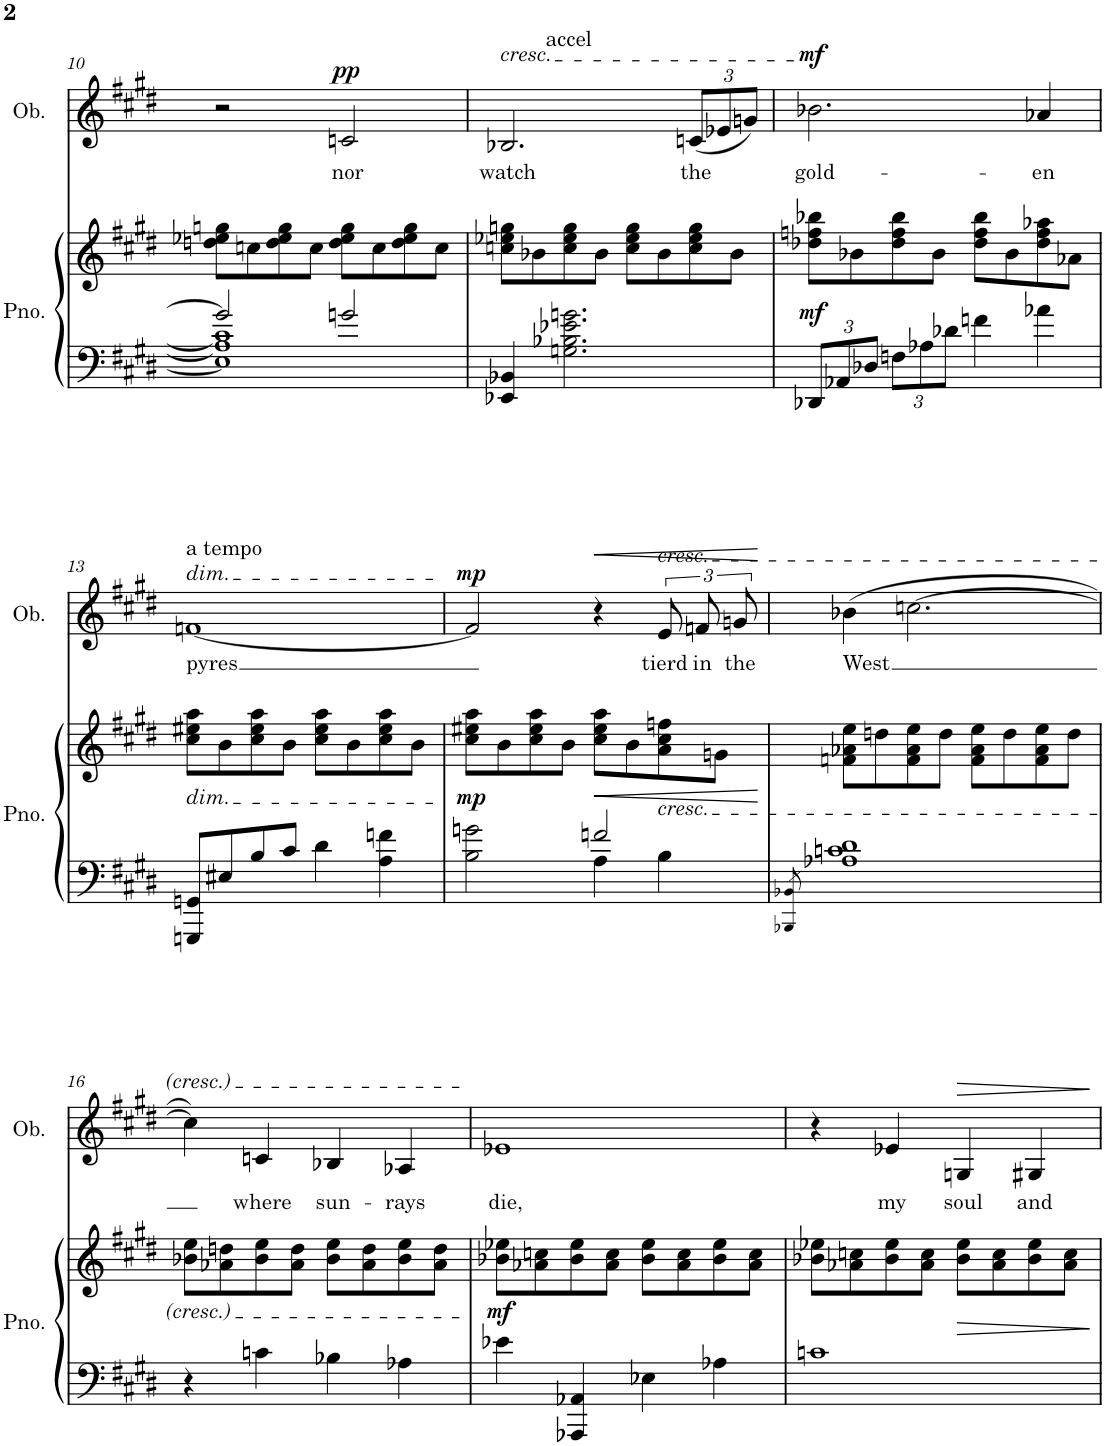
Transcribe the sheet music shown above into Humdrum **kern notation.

**kern	**kern	**dynam	**kern	**text	**dynam
*part2	*part2	*part2	*part1	*part1	*part1
*staff3	*staff2	*staff2/3	*staff1	*staff1	*staff1
*I"Piano	*	*	*I"Oboe	*	*
*I'Pno.	*	*	*I'Ob.	*	*
!!LO:PB:g=z
*clefF4	*clefG2	*	*clefG2	*	*
*k[f#c#g#d#]	*k[f#c#g#d#]	*	*k[f#c#g#d#]	*	*
*M4/4	*M4/4	*	*M4/4	*	*
=10	=10	=10	=10	=10	=10
*^	*	*	*	*	*
2g/]	1E-] 1A] 1c]	8ddn\ 8ee-X\ 8ggn\L	.	2r	.	.
.	.	8ccn\	.	.	.	.
.	.	8dd\ 8ee-\ 8gg\	.	.	.	.
.	.	8cc\J	.	.	.	.
!	!	!	!	!	!LO:LY:b	!LO:DY:a
2gn/	.	8dd\ 8ee-\ 8gg\L	.	2cn/	nor	pp
.	.	8cc\	.	.	.	.
.	.	8dd\ 8ee-\ 8gg\	.	.	.	.
.	.	8cc\J	.	.	.	.
*v	*v	*	*	*	*	*
=11	=11	=11	=11	=11	=11
!	!	!	!LO:TX:a:t=accel	!	!
!	!	!	!LO:TX:a:i:t=cresc.	!	!
!	!	!	!	!LO:LY:b	!
4EE-X/ 4BB-X/	8ccn\ 8ee-X\ 8ggn\L	.	2.B-X/	watch	.
.	8b-X\	.	.	.	.
2.Gn\ 2.B-X\ 2.e-X\ 2.gn\	8cc\ 8ee-\ 8gg\	.	.	.	.
.	8b-\J	.	.	.	.
.	8cc\ 8ee-\ 8gg\L	.	.	.	.
.	8b-\	.	.	.	.
*	*	*	*Xbrackettup	*	*
!	!	!	!	!LO:LY:b	!
.	8cc\ 8ee-\ 8gg\	.	(12cn/L	the	.
.	.	.	12e-X/	.	.
.	8b-\J	.	.	.	.
.	.	.	12gn/J)	.	.
=12	=12	=12	=12	=12	=12
*Xbrackettup	*	*	*	*	*
!	!	!LO:DY:b	!	!LO:LY:b	!LO:DY:a
12DD-X/L	8dd-X\ 8ffn\ 8bb-X\L	mf	2.b-X\	gold-	mf
12AA-X/	.	.	.	.	.
.	8b-X\	.	.	.	.
12D-X/J	.	.	.	.	.
12Fn\L	8dd-\ 8ff\ 8bb-\	.	.	.	.
12A-X\	.	.	.	.	.
.	8b-\J	.	.	.	.
12d-X\J	.	.	.	.	.
4fn\	8dd-\ 8ff\ 8bb-\L	.	.	.	.
.	8b-\	.	.	.	.
!	!	!	!	!LO:LY:b	!
4a-X\	8dd-\ 8ff\ 8aa-X\	.	4a-X/	-en	.
.	8a-X\J	.	.	.	.
!!LO:LB:g=z
=13	=13	=13	=13	=13	=13
!	!	!	!LO:TX:a:t=a tempo	!	!
!	!	!	!LO:TX:a:i:t=dim.	!	!
!	!LO:TX:b:i:t=dim.	!	!	!	!
!	!	!	!	!LO:LY:b	!
8GGGn/ 8GGn/L	8cc#\ 8ee#X\ 8aa\L	.	[1fn	pyres	.
8E#X/	8b\	.	.	.	.
8B/	8cc#\ 8ee#\ 8aa\	.	.	.	.
8c#/J	8b\J	.	.	.	.
4d#\	8cc#\ 8ee#\ 8aa\L	.	.	.	.
.	8b\	.	.	.	.
4A\ 4fn\	8cc#\ 8ee#\ 8aa\	.	.	.	.
.	8b\J	.	.	.	.
=14	=14	=14	=14	=14	=14
*^	*	*	*	*	*
!	!	!	!LO:DY:b	!	!	!LO:DY:a
2B\ 2gn\	2ryy	8cc#\ 8ee#X\ 8aa\L	mp	2f/]	.	mp
.	.	8b\	.	.	.	.
.	.	8cc#\ 8ee#\ 8aa\	.	.	.	.
.	.	8b\J	.	.	.	.
!	!	!	!LO:HP:b	!	!	!LO:HP:b
2fn/	4A\	8cc#\ 8ee#\ 8aa\L	<	4r	.	<
.	.	8b\	.	.	.	.
*	*	*	*	*brackettup	*	*
!	!	!	!	!LO:TX:a:i:t=cresc.	!	!
!	!	!LO:TX:b:i:t=cresc.	!	!	!	!
!	!	!	!	!	!LO:LY:b	!
.	4B\	8a\ 8cc#\ 8ffn\	.	12e/	tierd	.
!	!	!	!	!	!LO:LY:b	!
.	.	.	.	12fn/	in	.
.	.	8gn\J	.	.	.	.
!	!	!	!	!	!LO:LY:b	!
.	.	.	.	12gn/	the	.
*v	*v	*	*	*	*	*
.	.	[	.	.	[
=15	=15	=15	=15	=15	=15
8qBBB-X/ 8qBB-X/	.	.	.	.	.
!	!	!	!	!LO:LY:b	!
1A-X 1cn 1d#	8fn\ 8a-X\ 8ee\L	.	(4b-X\	West	.
.	8ddn\	.	.	.	.
.	8f\ 8a-\ 8ee\	.	[2.ccn\	.	.
.	8dd\J	.	.	.	.
.	8f\ 8a-\ 8ee\L	.	.	.	.
.	8dd\	.	.	.	.
.	8f\ 8a-\ 8ee\	.	.	.	.
.	8dd\J	.	.	.	.
!!LO:LB:g=z
=16	=16	=16	=16	=16	=16
4r	8b-X\ 8ee\L	.	4cc\])	.	.
.	8a-X\ 8ddn\	.	.	.	.
!	!	!	!	!LO:LY:b	!
4cn\	8b-\ 8ee\	.	4cn/	where	.
.	8a-\ 8dd\J	.	.	.	.
!	!	!	!	!LO:LY:b	!
4B-X\	8b-\ 8ee\L	.	4B-X/	sun-	.
.	8a-\ 8dd\	.	.	.	.
!	!	!	!	!LO:LY:b	!
4A-X\	8b-\ 8ee\	.	4A-X/	-rays	.
.	8a-\ 8dd\J	.	.	.	.
=17	=17	=17	=17	=17	=17
!	!	!LO:DY:b	!	!LO:LY:b	!
4e-X\	8b-X\ 8ee-X\L	mf	1e-X	die,	.
.	8a-X\ 8ccn\	.	.	.	.
4AAA-X/ 4AA-X/	8b-\ 8ee-\	.	.	.	.
.	8a-\ 8cc\J	.	.	.	.
4E-X\	8b-\ 8ee-\L	.	.	.	.
.	8a-\ 8cc\	.	.	.	.
4A-X\	8b-\ 8ee-\	.	.	.	.
.	8a-\ 8cc\J	.	.	.	.
=18	=18	=18	=18	=18	=18
1cn	8b-X\ 8ee-X\L	.	4r	.	.
.	8a-X\ 8ccn\	.	.	.	.
!	!	!	!	!LO:LY:b	!
.	8b-\ 8ee-\	.	4e-X/	my	.
.	8a-\ 8cc\J	.	.	.	.
!	!	!LO:HP:b	!	!LO:LY:b	!LO:HP:b
.	8b-\ 8ee-\L	>	4Gn/	soul	>
.	8a-\ 8cc\	.	.	.	.
!	!	!	!	!LO:LY:b	!
.	8b-\ 8ee-\	.	4G#X/	and	.
.	8a-\ 8cc\J	.	.	.	.
.	.	]	.	.	]
=	=	=	=	=	=
*-	*-	*-	*-	*-	*-
